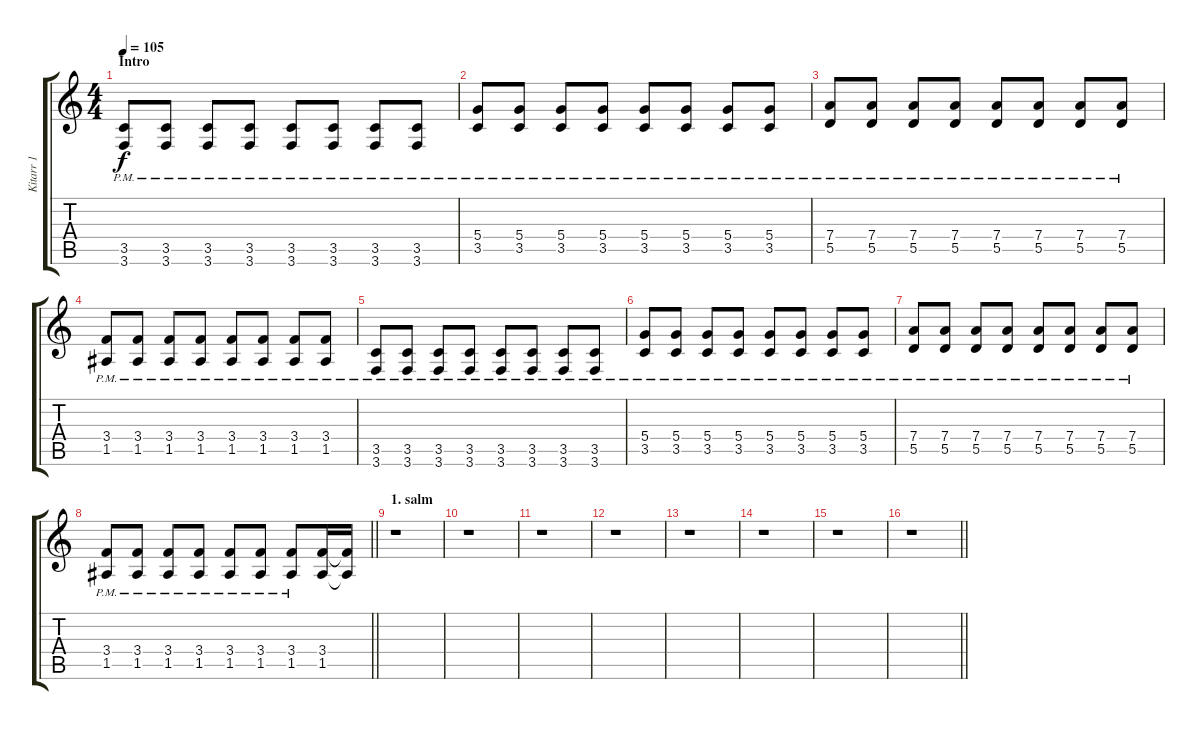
\track ("Kitarr 1" "Kitarr 1") {instrument distortionguitar}
\staff {score tabs}
\tuning (E4 B3 G3 D3 A2 D2) {hide}
\ts (4 4)
\section ("" "Intro")
\tempo 105
\clef g2
\ks c
(3.5{pm} 3.6{pm}).8{dy f instrument distortionguitar} (3.5{pm} 3.6{pm}).8 (3.5{pm} 3.6{pm}).8 (3.5{pm} 3.6{pm}).8 (3.5{pm} 3.6{pm}).8 (3.5{pm} 3.6{pm}).8 (3.5{pm} 3.6{pm}).8 (3.5{pm} 3.6{pm}).8 |
(5.4{pm} 3.5{pm}).8 (5.4{pm} 3.5{pm}).8 (5.4{pm} 3.5{pm}).8 (5.4{pm} 3.5{pm}).8 (5.4{pm} 3.5{pm}).8 (5.4{pm} 3.5{pm}).8 (5.4{pm} 3.5{pm}).8 (5.4{pm} 3.5{pm}).8 |
(7.4{pm} 5.5{pm}).8 (7.4{pm} 5.5{pm}).8 (7.4{pm} 5.5{pm}).8 (7.4{pm} 5.5{pm}).8 (7.4{pm} 5.5{pm}).8 (7.4{pm} 5.5{pm}).8 (7.4{pm} 5.5{pm}).8 (7.4{pm} 5.5{pm}).8 |
(3.4{pm} 1.5{pm}).8 (3.4{pm} 1.5{pm}).8 (3.4{pm} 1.5{pm}).8 (3.4{pm} 1.5{pm}).8 (3.4{pm} 1.5{pm}).8 (3.4{pm} 1.5{pm}).8 (3.4{pm} 1.5{pm}).8 (3.4{pm} 1.5{pm}).8 |
(3.5{pm} 3.6{pm}).8 (3.5{pm} 3.6{pm}).8 (3.5{pm} 3.6{pm}).8 (3.5{pm} 3.6{pm}).8 (3.5{pm} 3.6{pm}).8 (3.5{pm} 3.6{pm}).8 (3.5{pm} 3.6{pm}).8 (3.5{pm} 3.6{pm}).8 |
(5.4{pm} 3.5{pm}).8 (5.4{pm} 3.5{pm}).8 (5.4{pm} 3.5{pm}).8 (5.4{pm} 3.5{pm}).8 (5.4{pm} 3.5{pm}).8 (5.4{pm} 3.5{pm}).8 (5.4{pm} 3.5{pm}).8 (5.4{pm} 3.5{pm}).8 |
(7.4{pm} 5.5{pm}).8 (7.4{pm} 5.5{pm}).8 (7.4{pm} 5.5{pm}).8 (7.4{pm} 5.5{pm}).8 (7.4{pm} 5.5{pm}).8 (7.4{pm} 5.5{pm}).8 (7.4{pm} 5.5{pm}).8 (7.4{pm} 5.5{pm}).8 |
\barLineRight lightlight
(3.4{pm} 1.5{pm}).8 (3.4{pm} 1.5{pm}).8 (3.4{pm} 1.5{pm}).8 (3.4{pm} 1.5{pm}).8 (3.4{pm} 1.5{pm}).8 (3.4{pm} 1.5{pm}).8 (3.4{pm} 1.5{pm}).8 (3.4 1.5).16 (3.4{t} 1.5{t}).16 |
\section ("" "1. salm")
r.1 |
r.1 |
r.1 |
r.1 |
r.1 |
r.1 |
r.1 |
\barLineRight lightlight
r.1
